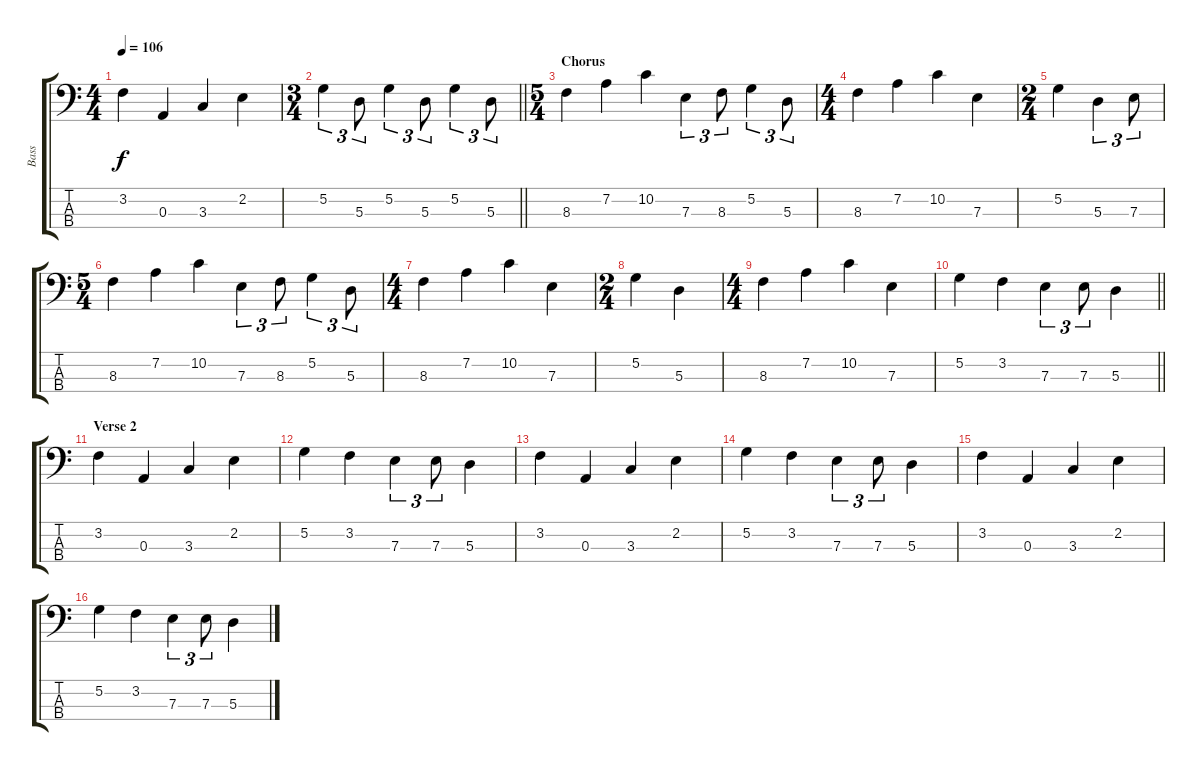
\track ("Bass" "Bass") {instrument electricbassfinger}
\staff {score tabs}
\tuning (G2 D2 A1 E1) {hide}
\ts (4 4)
\tempo 106
\clef f4
\ks c
3.2.4{dy f} 0.3.4 3.3.4 2.2.4 |
\ts (3 4)
\barLineRight lightlight
5.2.4{tu (3 2)} 5.3.8{tu (3 2)} 5.2.4{tu (3 2)} 5.3.8{tu (3 2)} 5.2.4{tu (3 2)} 5.3.8{tu (3 2)} |
\ts (5 4)
\section ("" "Chorus")
8.3.4 7.2.4 10.2.4 7.3.4{tu (3 2)} 8.3.8{tu (3 2)} 5.2.4{tu (3 2)} 5.3.8{tu (3 2)} |
\ts (4 4)
8.3.4 7.2.4 10.2.4 7.3.4 |
\ts (2 4)
5.2.4 5.3.4{tu (3 2)} 7.3.8{tu (3 2)} |
\ts (5 4)
8.3.4 7.2.4 10.2.4 7.3.4{tu (3 2)} 8.3.8{tu (3 2)} 5.2.4{tu (3 2)} 5.3.8{tu (3 2)} |
\ts (4 4)
8.3.4 7.2.4 10.2.4 7.3.4 |
\ts (2 4)
5.2.4 5.3.4 |
\ts (4 4)
8.3.4 7.2.4 10.2.4 7.3.4 |
\barLineRight lightlight
5.2.4 3.2.4 7.3.4{tu (3 2)} 7.3.8{tu (3 2)} 5.3.4 |
\section ("" "Verse 2")
3.2.4 0.3.4 3.3.4 2.2.4 |
5.2.4 3.2.4 7.3.4{tu (3 2)} 7.3.8{tu (3 2)} 5.3.4 |
3.2.4 0.3.4 3.3.4 2.2.4 |
5.2.4 3.2.4 7.3.4{tu (3 2)} 7.3.8{tu (3 2)} 5.3.4 |
3.2.4 0.3.4 3.3.4 2.2.4 |
5.2.4 3.2.4 7.3.4{tu (3 2)} 7.3.8{tu (3 2)} 5.3.4
